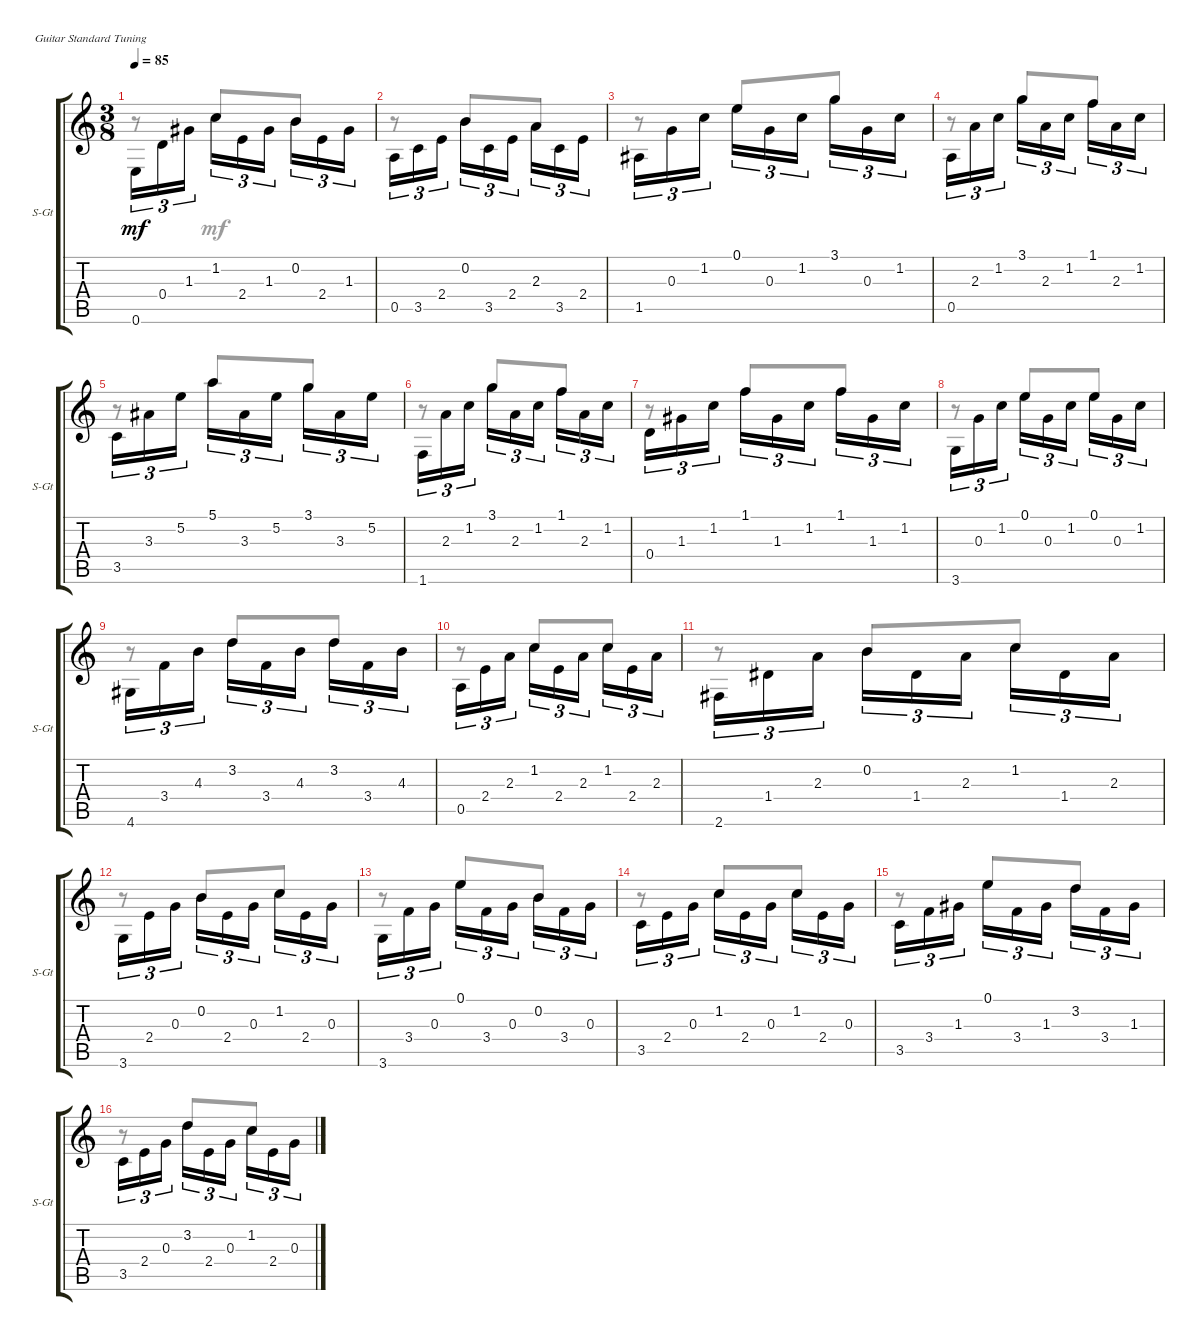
\defaultSystemsLayout 4
\bracketExtendMode groupsimilarinstruments
\useSystemSignSeparator
\singleTrackTrackNamePolicy allsystems
\multiTrackTrackNamePolicy allsystems
\firstSystemTrackNameOrientation horizontal
\otherSystemsTrackNameOrientation horizontal
\track ("Steel Guitar" "S-Gt") {instrument acousticguitarsteel}
\staff {score tabs}
\tuning (E4 B3 G3 D3 A2 E2)
\voice
\ts (3 8)
\tempo 85
\clef g2
\ks c
0.6.16{tu (3 2) dy mf beam invert} 0.4.16{tu (3 2)} 1.3.16{tu (3 2)} 1.2.16{tu (3 2) beam invert} 2.4.16{tu (3 2)} 1.3.16{tu (3 2)} 0.2.16{tu (3 2) beam invert} 2.4.16{tu (3 2)} 1.3.16{tu (3 2)} |
0.5.16{tu (3 2) beam invert} 3.5.16{tu (3 2)} 2.4.16{tu (3 2)} 0.2.16{tu (3 2) beam invert} 3.5.16{tu (3 2)} 2.4.16{tu (3 2)} 2.3.16{tu (3 2) beam invert} 3.5.16{tu (3 2)} 2.4.16{tu (3 2)} |
1.5.16{tu (3 2) beam invert} 0.3.16{tu (3 2)} 1.2.16{tu (3 2)} 0.1.16{tu (3 2) beam invert} 0.3.16{tu (3 2)} 1.2.16{tu (3 2)} 3.1.16{tu (3 2) beam invert} 0.3.16{tu (3 2)} 1.2.16{tu (3 2)} |
0.5.16{tu (3 2) beam invert} 2.3.16{tu (3 2)} 1.2.16{tu (3 2)} 3.1.16{tu (3 2) beam invert} 2.3.16{tu (3 2)} 1.2.16{tu (3 2)} 1.1.16{tu (3 2) beam invert} 2.3.16{tu (3 2)} 1.2.16{tu (3 2)} |
3.5.16{tu (3 2) beam invert} 3.3.16{tu (3 2)} 5.2.16{tu (3 2)} 5.1.16{tu (3 2) beam invert} 3.3.16{tu (3 2)} 5.2.16{tu (3 2)} 3.1.16{tu (3 2) beam invert} 3.3.16{tu (3 2)} 5.2.16{tu (3 2)} |
1.6.16{tu (3 2) beam invert} 2.3.16{tu (3 2)} 1.2.16{tu (3 2)} 3.1.16{tu (3 2) beam invert} 2.3.16{tu (3 2)} 1.2.16{tu (3 2)} 1.1.16{tu (3 2) beam invert} 2.3.16{tu (3 2)} 1.2.16{tu (3 2)} |
0.4.16{tu (3 2) beam invert} 1.3.16{tu (3 2)} 1.2.16{tu (3 2)} 1.1.16{tu (3 2) beam invert} 1.3.16{tu (3 2)} 1.2.16{tu (3 2)} 1.1.16{tu (3 2) beam invert} 1.3.16{tu (3 2)} 1.2.16{tu (3 2)} |
3.6.16{tu (3 2) beam invert} 0.3.16{tu (3 2)} 1.2.16{tu (3 2)} 0.1.16{tu (3 2) beam invert} 0.3.16{tu (3 2)} 1.2.16{tu (3 2)} 0.1.16{tu (3 2) beam invert} 0.3.16{tu (3 2)} 1.2.16{tu (3 2)} |
4.6.16{tu (3 2) beam invert} 3.4.16{tu (3 2)} 4.3.16{tu (3 2)} 3.2.16{tu (3 2) beam invert} 3.4.16{tu (3 2)} 4.3.16{tu (3 2)} 3.2.16{tu (3 2) beam invert} 3.4.16{tu (3 2)} 4.3.16{tu (3 2)} |
0.5.16{tu (3 2) beam invert} 2.4.16{tu (3 2)} 2.3.16{tu (3 2)} 1.2.16{tu (3 2) beam invert} 2.4.16{tu (3 2)} 2.3.16{tu (3 2)} 1.2.16{tu (3 2) beam invert} 2.4.16{tu (3 2)} 2.3.16{tu (3 2)} |
2.6.16{tu (3 2) beam invert} 1.4.16{tu (3 2)} 2.3.16{tu (3 2)} 0.2.16{tu (3 2) beam invert} 1.4.16{tu (3 2)} 2.3.16{tu (3 2)} 1.2.16{tu (3 2) beam invert} 1.4.16{tu (3 2)} 2.3.16{tu (3 2)} |
3.6.16{tu (3 2) beam invert} 2.4.16{tu (3 2)} 0.3.16{tu (3 2)} 0.2.16{tu (3 2) beam invert} 2.4.16{tu (3 2)} 0.3.16{tu (3 2)} 1.2.16{tu (3 2) beam invert} 2.4.16{tu (3 2)} 0.3.16{tu (3 2)} |
3.6.16{tu (3 2) beam invert} 3.4.16{tu (3 2)} 0.3.16{tu (3 2)} 0.1.16{tu (3 2) beam invert} 3.4.16{tu (3 2)} 0.3.16{tu (3 2)} 0.2.16{tu (3 2) beam invert} 3.4.16{tu (3 2)} 0.3.16{tu (3 2)} |
3.5.16{tu (3 2) beam invert} 2.4.16{tu (3 2)} 0.3.16{tu (3 2)} 1.2.16{tu (3 2) beam invert} 2.4.16{tu (3 2)} 0.3.16{tu (3 2)} 1.2.16{tu (3 2) beam invert} 2.4.16{tu (3 2)} 0.3.16{tu (3 2)} |
3.5.16{tu (3 2) beam invert} 3.4.16{tu (3 2)} 1.3.16{tu (3 2)} 0.1.16{tu (3 2) beam invert} 3.4.16{tu (3 2)} 1.3.16{tu (3 2)} 3.2.16{tu (3 2) beam invert} 3.4.16{tu (3 2)} 1.3.16{tu (3 2)} |
3.5.16{tu (3 2) beam invert} 2.4.16{tu (3 2)} 0.3.16{tu (3 2)} 3.2.16{tu (3 2) beam invert} 2.4.16{tu (3 2)} 0.3.16{tu (3 2)} 1.2.16{tu (3 2) beam invert} 2.4.16{tu (3 2)} 0.3.16{tu (3 2)}
\voice
\clef g2
\ottava regular
\simile none
\ks c
r.8{dy mf} 1.2.8{beam invert} 0.2.8 |
r.8{beam invert} 0.2.8 2.3.8 |
r.8{beam invert} 0.1.8{beam invert} 3.1.8 |
r.8{beam invert} 3.1.8 1.1.8{beam invert} |
r.8{beam invert} 5.1.8 3.1.8{beam invert} |
r.8 3.1.8{beam invert} 1.1.8 |
r.8 1.1.8{beam invert} 1.1.8 |
r.8 0.1.8{beam invert} 0.1.8 |
r.8 3.2.8{beam invert} 3.2.8 |
r.8 1.2.8{beam invert} 1.2.8 |
r.8{beam invert} 0.2.8{beam invert} 1.2.8 |
r.8{beam invert} 0.2.8 1.2.8{beam invert} |
r.8{beam invert} 0.1.8 0.2.8{beam invert} |
r.8 1.2.8{beam invert} 1.2.8 |
r.8 0.1.8{beam invert} 3.2.8 |
r.8{beam invert} 3.2.8{beam invert} 1.2.8
